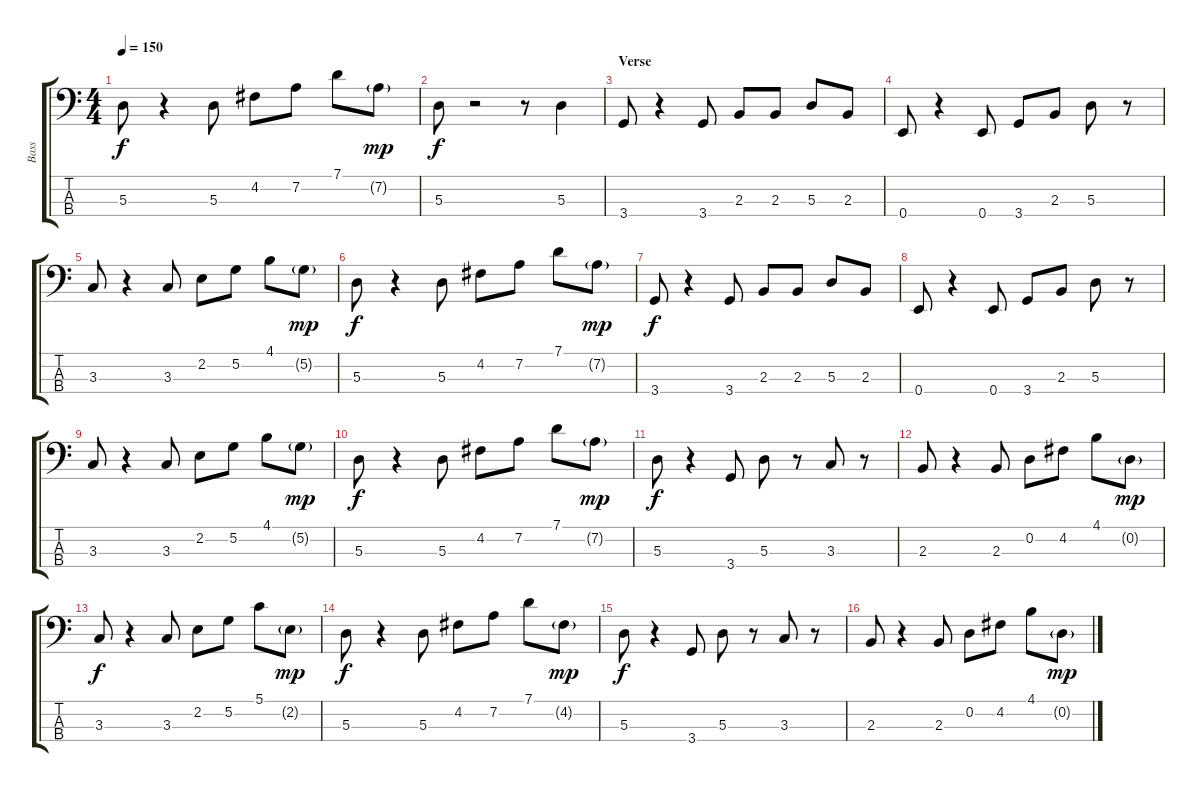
\track ("Bass" "Bass") {instrument electricbassfinger}
\staff {score tabs}
\tuning (G2 D2 A1 E1) {hide}
\ts (4 4)
\tempo 150
\clef f4
\ks c
5.3.8{dy f} r.4 5.3.8 4.2.8 7.2.8 7.1.8 7.2{g}.8{dy mp} |
5.3.8{dy f} r.2 r.8 5.3.4 |
\section ("" "Verse")
3.4.8 r.4 3.4.8 2.3.8 2.3.8 5.3.8 2.3.8 |
0.4.8 r.4 0.4.8 3.4.8 2.3.8 5.3.8 r.8 |
3.3.8 r.4 3.3.8 2.2.8 5.2.8 4.1.8 5.2{g}.8{dy mp} |
5.3.8{dy f} r.4 5.3.8 4.2.8 7.2.8 7.1.8 7.2{g}.8{dy mp} |
3.4.8{dy f} r.4 3.4.8 2.3.8 2.3.8 5.3.8 2.3.8 |
0.4.8 r.4 0.4.8 3.4.8 2.3.8 5.3.8 r.8 |
3.3.8 r.4 3.3.8 2.2.8 5.2.8 4.1.8 5.2{g}.8{dy mp} |
5.3.8{dy f} r.4 5.3.8 4.2.8 7.2.8 7.1.8 7.2{g}.8{dy mp} |
5.3.8{dy f} r.4 3.4.8 5.3.8 r.8 3.3.8 r.8 |
2.3.8 r.4 2.3.8 0.2.8 4.2.8 4.1.8 0.2{g}.8{dy mp} |
3.3.8{dy f} r.4 3.3.8 2.2.8 5.2.8 5.1.8 2.2{g}.8{dy mp} |
5.3.8{dy f} r.4 5.3.8 4.2.8 7.2.8 7.1.8 4.2{g}.8{dy mp} |
5.3.8{dy f} r.4 3.4.8 5.3.8 r.8 3.3.8 r.8 |
2.3.8 r.4 2.3.8 0.2.8 4.2.8 4.1.8 0.2{g}.8{dy mp}
